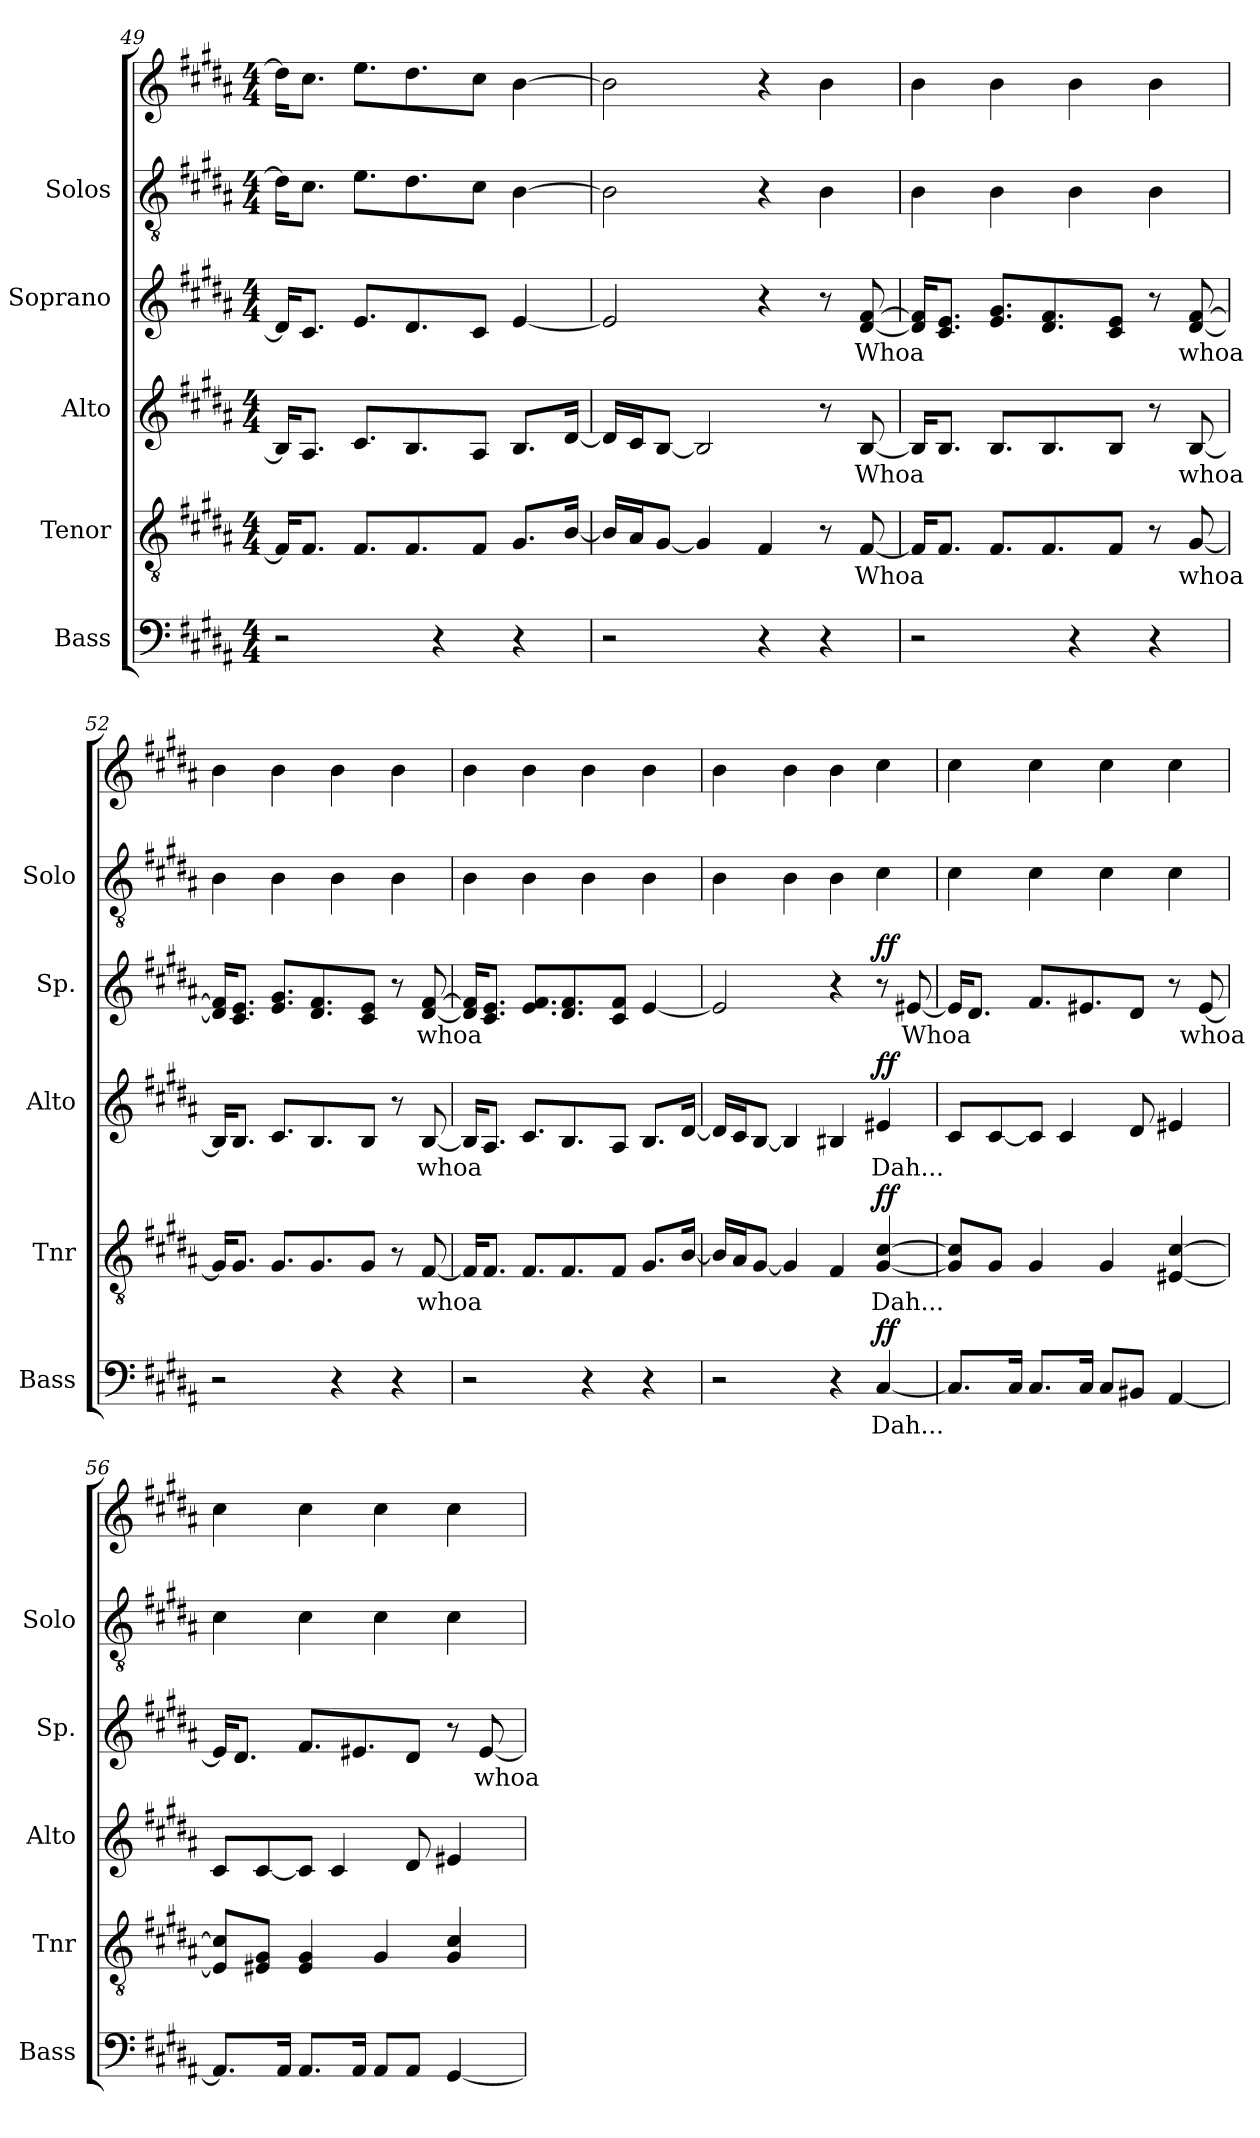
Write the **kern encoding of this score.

**kern	**text	**dynam	**kern	**text	**dynam	**kern	**text	**dynam	**kern	**text	**dynam	**kern	**kern
*part5	*part5	*part5	*part4	*part4	*part4	*part3	*part3	*part3	*part2	*part2	*part2	*part1	*part1
*staff6	*staff6	*staff6	*staff5	*staff5	*staff5	*staff4	*staff4	*staff4	*staff3	*staff3	*staff3	*staff2	*staff1
*I"Bass	*	*	*I"Tenor	*	*	*I"Alto	*	*	*I"Soprano	*	*	*I"Solos	*
*I'Bass	*	*	*I'Tnr	*	*	*I'Alto	*	*	*I'Sp.	*	*	*I'Solo	*
*clefF4	*	*	*clefGv2	*	*	*clefG2	*	*	*clefG2	*	*	*clefGv2	*clefG2
*k[f#c#g#d#a#]	*	*	*k[f#c#g#d#a#]	*	*	*k[f#c#g#d#a#]	*	*	*k[f#c#g#d#a#]	*	*	*k[f#c#g#d#a#]	*k[f#c#g#d#a#]
*M4/4	*	*	*M4/4	*	*	*M4/4	*	*	*M4/4	*	*	*M4/4	*M4/4
=49	=49	=49	=49	=49	=49	=49	=49	=49	=49	=49	=49	=49	=49
2r	.	.	16F#/KL]	.	.	16B/KL]	.	.	16d#/KL]	.	.	16d#\KL]	16dd#\KL]
.	.	.	8.F#/J	.	.	8.A#/J	.	.	8.c#/J	.	.	8.c#\J	8.cc#\J
.	.	.	8.F#/L	.	.	8.c#/L	.	.	8.e/L	.	.	8.e\L	8.ee\L
.	.	.	8.F#/	.	.	8.B/	.	.	8.d#/	.	.	8.d#\	8.dd#\
4r	.	.	.	.	.	.	.	.	.	.	.	.	.
.	.	.	8F#/J	.	.	8A#/J	.	.	8c#/J	.	.	8c#\J	8cc#\J
4r	.	.	8.G#/L	.	.	8.B/L	.	.	[4e/	.	.	[4B\	[4b\
.	.	.	[16B/Jk	.	.	[16d#/Jk	.	.	.	.	.	.	.
=50	=50	=50	=50	=50	=50	=50	=50	=50	=50	=50	=50	=50	=50
2r	.	.	16B/LL]	.	.	16d#/LL]	.	.	2e/]	.	.	2B\]	2b\]
.	.	.	16A#/J	.	.	16c#/J	.	.	.	.	.	.	.
.	.	.	[8G#/J	.	.	[8B/J	.	.	.	.	.	.	.
.	.	.	4G#/]	.	.	2B/]	.	.	.	.	.	.	.
4r	.	.	4F#/	.	.	.	.	.	4r	.	.	4r	4r
4r	.	.	8r	.	.	8r	.	.	8r	.	.	4B	4b
!	!	!	!	!LO:LY:b	!	!	!LO:LY:b	!	!	!LO:LY:b	!	!	!
.	.	.	[8F#/	Whoa	.	[8B/	Whoa	.	[8d#/ [8f#/	Whoa	.	.	.
!!LO:LB:g=z
=51	=51	=51	=51	=51	=51	=51	=51	=51	=51	=51	=51	=51	=51
2r	.	.	16F#/KL]	.	.	16B/KL]	.	.	16d#/] 16f#/]KL	.	.	4B	4b
.	.	.	8.F#/J	.	.	8.B/J	.	.	8.c#/ 8.e/J	.	.	.	.
.	.	.	8.F#/L	.	.	8.B/L	.	.	8.e/ 8.g#/L	.	.	4B	4b
.	.	.	8.F#/	.	.	8.B/	.	.	8.d#/ 8.f#/	.	.	.	.
4r	.	.	.	.	.	.	.	.	.	.	.	4B	4b
.	.	.	8F#/J	.	.	8B/J	.	.	8c#/ 8e/J	.	.	.	.
4r	.	.	8r	.	.	8r	.	.	8r	.	.	4B	4b
!	!	!	!	!LO:LY:b	!	!	!LO:LY:b	!	!	!LO:LY:b	!	!	!
.	.	.	[8G#/	whoa	.	[8B/	whoa	.	[8d#/ [8f#/	whoa	.	.	.
=52	=52	=52	=52	=52	=52	=52	=52	=52	=52	=52	=52	=52	=52
2r	.	.	16G#/KL]	.	.	16B/KL]	.	.	16d#/] 16f#/]KL	.	.	4B	4b
.	.	.	8.G#/J	.	.	8.B/J	.	.	8.c#/ 8.e/J	.	.	.	.
.	.	.	8.G#/L	.	.	8.c#/L	.	.	8.e/ 8.g#/L	.	.	4B	4b
.	.	.	8.G#/	.	.	8.B/	.	.	8.d#/ 8.f#/	.	.	.	.
4r	.	.	.	.	.	.	.	.	.	.	.	4B	4b
.	.	.	8G#/J	.	.	8B/J	.	.	8c#/ 8e/J	.	.	.	.
4r	.	.	8r	.	.	8r	.	.	8r	.	.	4B	4b
!	!	!	!	!LO:LY:b	!	!	!LO:LY:b	!	!	!LO:LY:b	!	!	!
.	.	.	[8F#/	whoa	.	[8B/	whoa	.	[8d#/ [8f#/	whoa	.	.	.
=53	=53	=53	=53	=53	=53	=53	=53	=53	=53	=53	=53	=53	=53
2r	.	.	16F#/KL]	.	.	16B/KL]	.	.	16d#/] 16f#/]KL	.	.	4B	4b
.	.	.	8.F#/J	.	.	8.A#/J	.	.	8.c#/ 8.e/J	.	.	.	.
.	.	.	8.F#/L	.	.	8.c#/L	.	.	8.e/ 8.f#/L	.	.	4B	4b
.	.	.	8.F#/	.	.	8.B/	.	.	8.d#/ 8.f#/	.	.	.	.
4r	.	.	.	.	.	.	.	.	.	.	.	4B	4b
.	.	.	8F#/J	.	.	8A#/J	.	.	8c#/ 8f#/J	.	.	.	.
4r	.	.	8.G#/L	.	.	8.B/L	.	.	[4e/	.	.	4B	4b
.	.	.	[16B/Jk	.	.	[16d#/Jk	.	.	.	.	.	.	.
!!LO:PB:g=z
=54	=54	=54	=54	=54	=54	=54	=54	=54	=54	=54	=54	=54	=54
2r	.	.	16B/LL]	.	.	16d#/LL]	.	.	2e/]	.	.	4B	4b
.	.	.	16A#/J	.	.	16c#/J	.	.	.	.	.	.	.
.	.	.	[8G#/J	.	.	[8B/J	.	.	.	.	.	.	.
.	.	.	4G#/]	.	.	4B/]	.	.	.	.	.	4B	4b
4r	.	.	4F#/	.	.	4B#X/	.	.	4r	.	.	4B	4b
!	!LO:LY:b	!LO:DY:b	!	!LO:LY:b	!LO:DY:b	!	!LO:LY:b	!LO:DY:b	!	!	!LO:DY:b	!	!
[4C#/	Dah...	ff	[4G#/ [4c#/	Dah...	ff	4e#X/	Dah...	ff	8r	.	ff	4c#	4cc#
!	!	!	!	!	!	!	!	!	!	!LO:LY:b	!	!	!
.	.	.	.	.	.	.	.	.	[8e#X/	Whoa	.	.	.
=55	=55	=55	=55	=55	=55	=55	=55	=55	=55	=55	=55	=55	=55
8.C#/L]	.	.	8G#/] 8c#/]L	.	.	8c#/L	.	.	16e#/KL]	.	.	4c#	4cc#
.	.	.	.	.	.	.	.	.	8.d#/J	.	.	.	.
.	.	.	8G#/J	.	.	[8c#/	.	.	.	.	.	.	.
16C#/Jk	.	.	.	.	.	.	.	.	.	.	.	.	.
8.C#/L	.	.	4G#/	.	.	8c#/J]	.	.	8.f#/L	.	.	4c#	4cc#
.	.	.	.	.	.	4c#/	.	.	.	.	.	.	.
16C#/Jk	.	.	.	.	.	.	.	.	8.e#X/	.	.	.	.
8C#/L	.	.	4G#/	.	.	.	.	.	.	.	.	4c#	4cc#
8BB#X/J	.	.	.	.	.	8d#/	.	.	8d#/J	.	.	.	.
[4AA#/	.	.	[4E#X/ [4c#/	.	.	4e#X/	.	.	8r	.	.	4c#	4cc#
!	!	!	!	!	!	!	!	!	!	!LO:LY:b	!	!	!
.	.	.	.	.	.	.	.	.	[8e#/	whoa	.	.	.
!!LO:LB:g=z
=56	=56	=56	=56	=56	=56	=56	=56	=56	=56	=56	=56	=56	=56
8.AA#/L]	.	.	8E#/] 8c#/]L	.	.	8c#/L	.	.	16e#/KL]	.	.	4c#	4cc#
.	.	.	.	.	.	.	.	.	8.d#/J	.	.	.	.
.	.	.	8E#X/ 8G#/J	.	.	[8c#/	.	.	.	.	.	.	.
16AA#/Jk	.	.	.	.	.	.	.	.	.	.	.	.	.
8.AA#/L	.	.	4E#/ 4G#/	.	.	8c#/J]	.	.	8.f#/L	.	.	4c#	4cc#
.	.	.	.	.	.	4c#/	.	.	.	.	.	.	.
16AA#/Jk	.	.	.	.	.	.	.	.	8.e#X/	.	.	.	.
8AA#/L	.	.	4G#/	.	.	.	.	.	.	.	.	4c#	4cc#
8AA#/J	.	.	.	.	.	8d#/	.	.	8d#/J	.	.	.	.
[4GG#/	.	.	4G#/ 4c#/	.	.	4e#X/	.	.	8r	.	.	4c#	4cc#
!	!	!	!	!	!	!	!	!	!	!LO:LY:b	!	!	!
.	.	.	.	.	.	.	.	.	[8e#/	whoa	.	.	.
=	=	=	=	=	=	=	=	=	=	=	=	=	=
*-	*-	*-	*-	*-	*-	*-	*-	*-	*-	*-	*-	*-	*-
